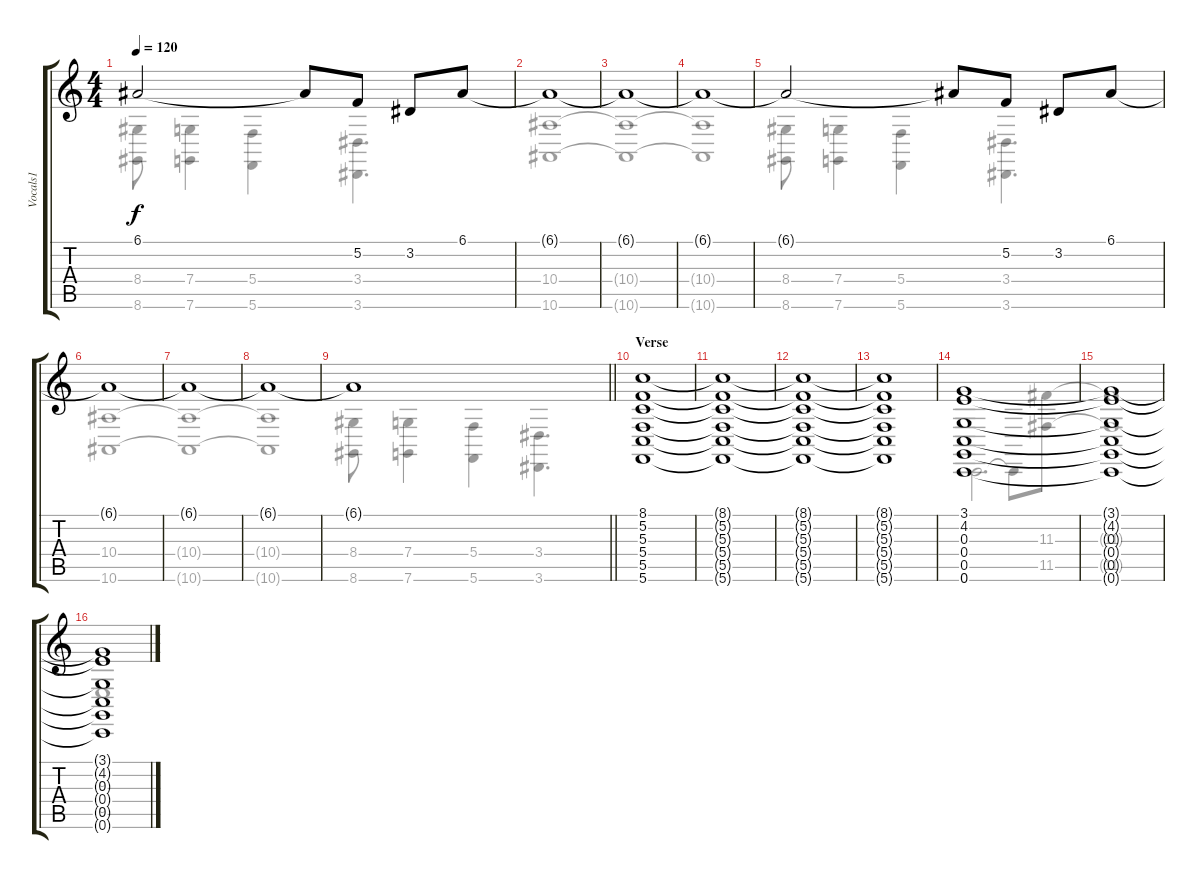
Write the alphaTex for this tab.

\track ("Vocals1" "Vocals1") {instrument stringensemble1}
\staff {score tabs}
\tuning (E4 C4 G3 C3 G2 C2) {hide}
\voice
\ts (4 4)
\tempo 120
\clef g2
\ks c
6.1{t}.2{dy f} 6.1{t}.8 5.2.8 3.2.8 6.1.8 |
6.1{t}.1 |
6.1{t}.1 |
6.1{t}.1 |
6.1{t}.2 6.1{t}.8 5.2.8 3.2.8 6.1.8 |
6.1{t}.1 |
6.1{t}.1 |
6.1{t}.1 |
\barLineRight lightlight
6.1{t}.1 |
\section ("" "Verse")
(8.1 5.2 5.3 5.4 5.5 5.6).1 |
(8.1{t} 5.2{t} 5.3{t} 5.4{t} 5.5{t} 5.6{t}).1 |
(8.1{t} 5.2{t} 5.3{t} 5.4{t} 5.5{t} 5.6{t}).1 |
(8.1{t} 5.2{t} 5.3{t} 5.4{t} 5.5{t} 5.6{t}).1 |
(3.1 4.2 0.3 0.4 0.5 0.6).1 |
(3.1{t} 4.2{t} 0.3{t} 0.4{t} 0.5{t} 0.6{t}).1 |
(3.1{t} 4.2{t} 0.3{t} 0.4{t} 0.5{t} 0.6{t}).1
\voice
\clef g2
\ottava regular
\simile none
\ks c
(8.4 8.6).8{dy f} (7.4 7.6).4 (5.4 5.6).4 (3.4 3.6).4{d} |
(10.4 10.6).1 |
(10.4{t} 10.6{t}).1 |
(10.4{t} 10.6{t}).1 |
(8.4 8.6).8 (7.4 7.6).4 (5.4 5.6).4 (3.4 3.6).4{d} |
(10.4 10.6).1 |
(10.4{t} 10.6{t}).1 |
(10.4{t} 10.6{t}).1 |
\barLineRight lightlight
(8.4 8.6).8 (7.4 7.6).4 (5.4 5.6).4 (3.4 3.6).4{d} |
|
|
|
|
0.6.2{d} 0.6{t}.8 (11.3 11.5).8 |
(11.3{t} 11.5{t}).1 |
(9.3 9.5).1
